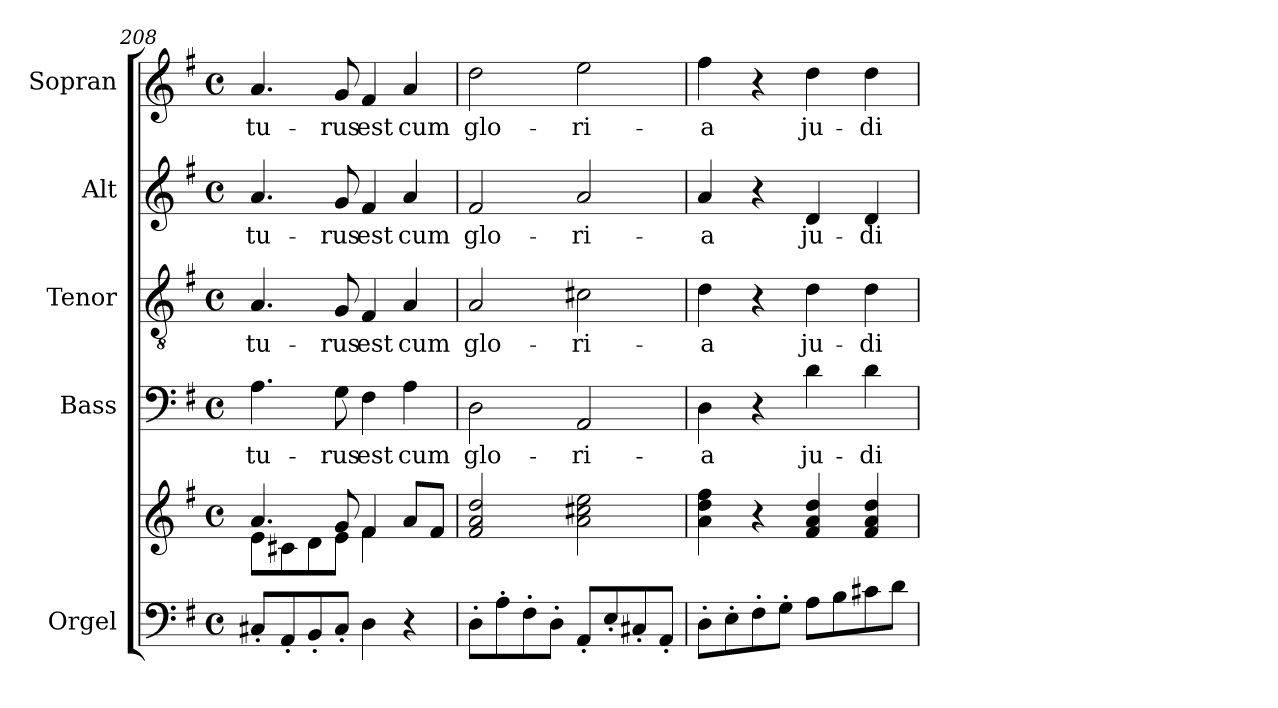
**kern	**kern	**kern	**text	**kern	**text	**kern	**text	**kern	**text
*part5	*part5	*part4	*part4	*part3	*part3	*part2	*part2	*part1	*part1
*staff6	*staff5	*staff4	*staff4	*staff3	*staff3	*staff2	*staff2	*staff1	*staff1
*I"Orgel	*	*I"Bass	*	*I"Tenor	*	*I"Alt	*	*I"Sopran	*
*I'Org.	*	*I'B.	*	*I'T.	*	*I'A.	*	*I'S.	*
*clefF4	*clefG2	*clefF4	*	*clefGv2	*	*clefG2	*	*clefG2	*
*k[f#]	*k[f#]	*k[f#]	*	*k[f#]	*	*k[f#]	*	*k[f#]	*
*G:	*G:	*G:	*	*G:	*	*G:	*	*G:	*
*M4/4	*M4/4	*M4/4	*	*M4/4	*	*M4/4	*	*M4/4	*
*met(c)	*met(c)	*met(c)	*	*met(c)	*	*met(c)	*	*met(c)	*
=208	=208	=208	=208	=208	=208	=208	=208	=208	=208
*	*^	*	*	*	*	*	*	*	*
!	!	!	!	!LO:LY:b	!	!LO:LY:b	!	!LO:LY:b	!	!LO:LY:b
8C#X'</L	4.a/	8e\L	4.A\	-tu-	4.A/	-tu-	4.a/	-tu-	4.a/	-tu-
8AA'</	.	8c#X\	.	.	.	.	.	.	.	.
8BB'</	.	8d\	.	.	.	.	.	.	.	.
!	!	!	!	!LO:LY:b	!	!LO:LY:b	!	!LO:LY:b	!	!LO:LY:b
8C#'</J	8g/	8e\J	8G\	-rus	8G/	-rus	8g/	-rus	8g/	-rus
!	!	!	!	!LO:LY:b	!	!LO:LY:b	!	!LO:LY:b	!	!LO:LY:b
4D\	4f#/	4f#\	4F#\	est	4F#/	est	4f#/	est	4f#/	est
!	!	!	!	!LO:LY:b	!	!LO:LY:b	!	!LO:LY:b	!	!LO:LY:b
4r	8a/L	4ryy	4A\	cum	4A/	cum	4a/	cum	4a/	cum
.	8f#/J	.	.	.	.	.	.	.	.	.
*	*v	*v	*	*	*	*	*	*	*	*
!!LO:PB:g=z
=209	=209	=209	=209	=209	=209	=209	=209	=209	=209
!	!	!	!LO:LY:b	!	!LO:LY:b	!	!LO:LY:b	!	!LO:LY:b
8D'>\L	2f#/ 2a/ 2dd/	2D\	glo-	2A/	glo-	2f#/	glo-	2dd\	glo-
8A'>\	.	.	.	.	.	.	.	.	.
8F#'>\	.	.	.	.	.	.	.	.	.
8D'>\J	.	.	.	.	.	.	.	.	.
!	!	!	!LO:LY:b	!	!LO:LY:b	!	!LO:LY:b	!	!LO:LY:b
8AA'</L	2a\ 2cc#X\ 2ee\	2AA/	-ri-	2c#X\	-ri-	2a/	-ri-	2ee\	-ri-
8E'</	.	.	.	.	.	.	.	.	.
8C#X'</	.	.	.	.	.	.	.	.	.
8AA'</J	.	.	.	.	.	.	.	.	.
=210	=210	=210	=210	=210	=210	=210	=210	=210	=210
!	!	!	!LO:LY:b	!	!LO:LY:b	!	!LO:LY:b	!	!LO:LY:b
8D'>\L	4a\ 4dd\ 4ff#\	4D\	-a	4d\	-a	4a/	-a	4ff#\	-a
8E'>\	.	.	.	.	.	.	.	.	.
8F#'>\	4r	4r	.	4r	.	4r	.	4r	.
8G'>\J	.	.	.	.	.	.	.	.	.
!	!	!	!LO:LY:b	!	!LO:LY:b	!	!LO:LY:b	!	!LO:LY:b
8A\L	4f#/ 4a/ 4dd/	4d\	ju-	4d\	ju-	4d/	ju-	4dd\	ju-
8B\	.	.	.	.	.	.	.	.	.
!	!	!	!LO:LY:b	!	!LO:LY:b	!	!LO:LY:b	!	!LO:LY:b
8c#X\	4f#/ 4a/ 4dd/	4d\	-di-	4d\	-di-	4d/	-di-	4dd\	-di-
8d\J	.	.	.	.	.	.	.	.	.
=	=	=	=	=	=	=	=	=	=
*-	*-	*-	*-	*-	*-	*-	*-	*-	*-
